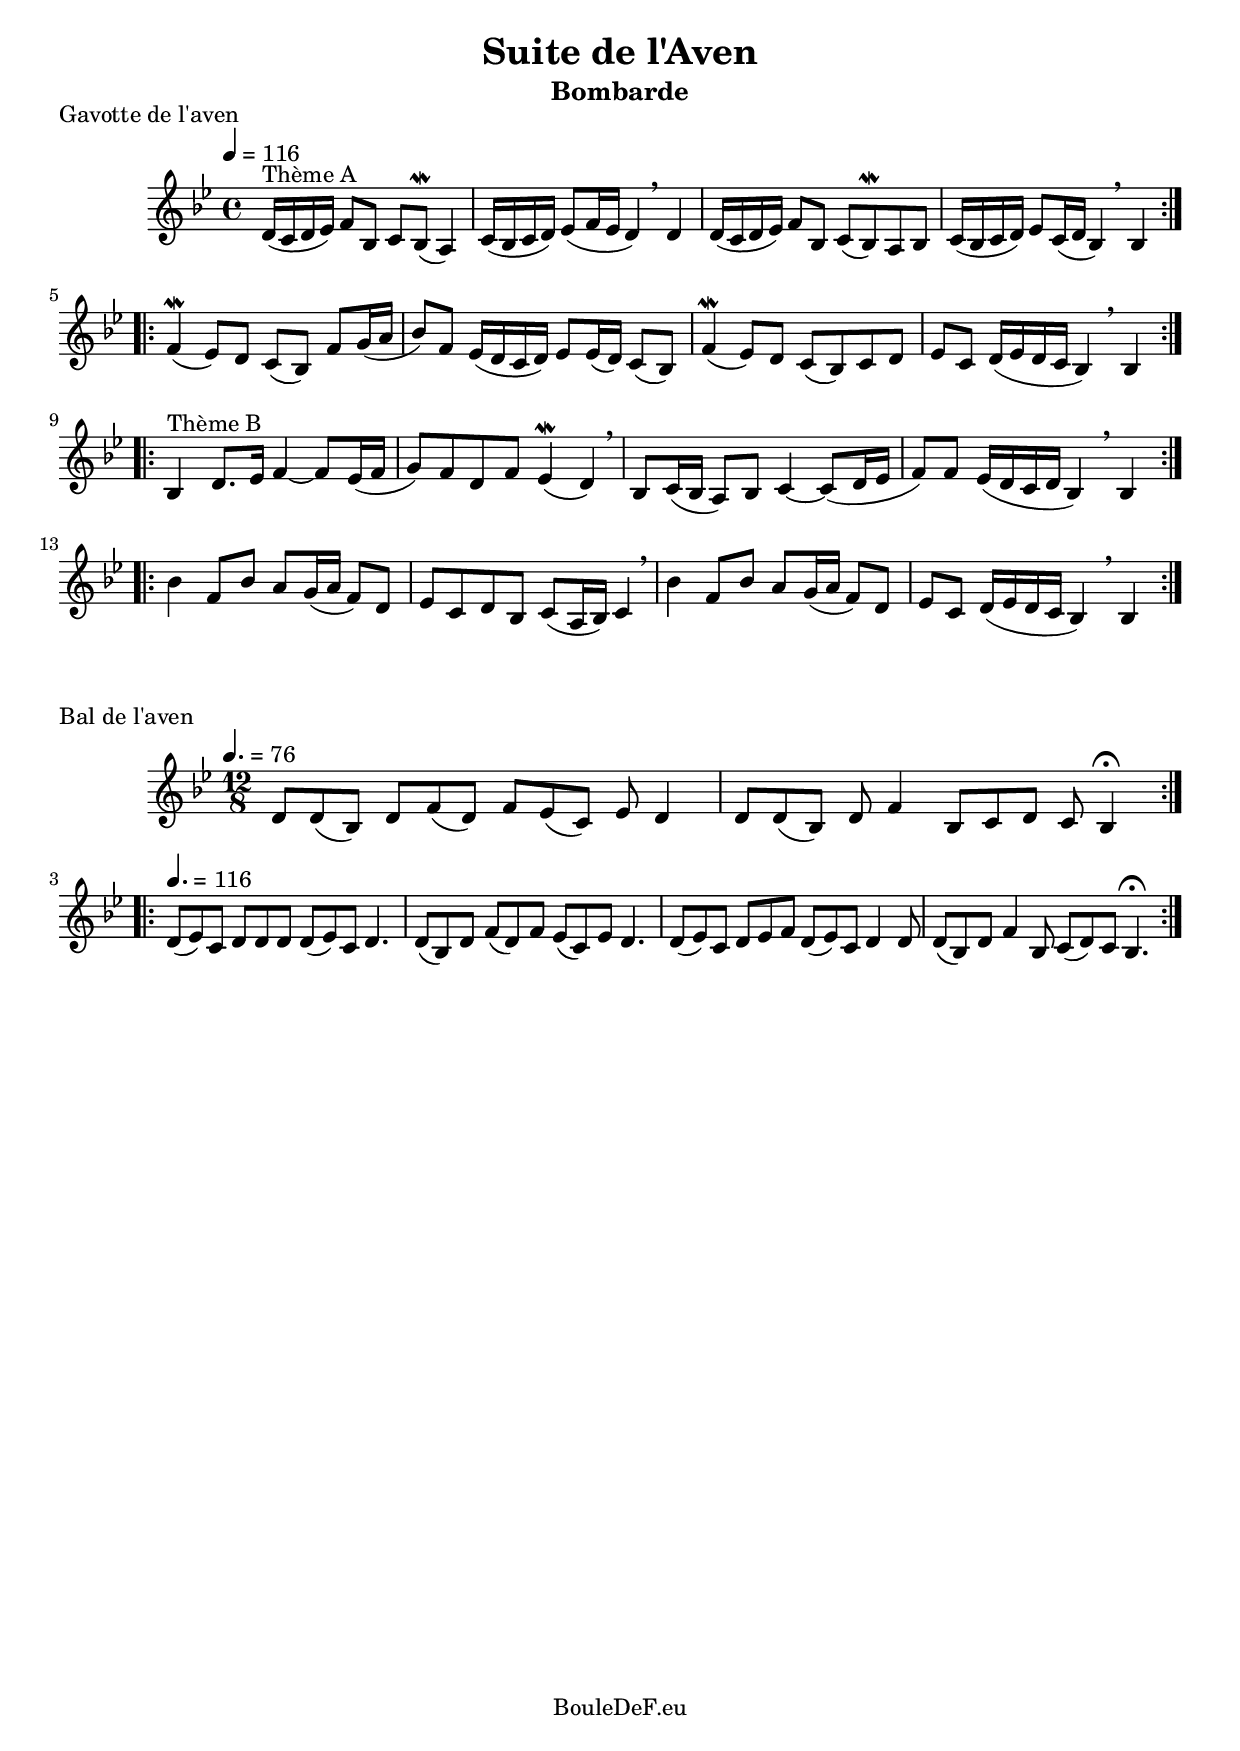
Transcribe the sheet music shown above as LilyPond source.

\version "2.16.0"
\include "italiano.ly"

\header {
	title = "Suite de l'Aven"
	instrument = "Bombarde"
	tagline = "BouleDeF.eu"
}

gavotteaven = \relative sib {
	\clef "treble"
	\key sib \major
	\time 4/4
	\tempo 4 = 116

	\repeat volta 2 {
		| re16^"Thème A"( do re mib) fa8 sib, do sib\mordent( la4)
		\noBreak
		| do16( sib do re) mib8( fa16 mib re4) \breathe re
		\noBreak
		| re16( do re mib) fa8 sib, do( sib\mordent) la sib
		| do16( sib do re) mib8 do16( re sib4) \breathe sib
	}
	\break
	\repeat volta 2 {
		| fa'4\mordent( mib8) re do( sib) fa' sol16( la
		| sib8) fa mib16( re do re) mib8 mib16( re) do8( sib)
		| fa'4\mordent( mib8) re do( sib) do re
		| mib do re16( mib re do sib4) \breathe sib
	}
	\break
	\repeat volta 2 {
		| sib4^"Thème B" re8. mib16 fa4~ fa8 mib16( fa
		| sol8) fa re fa mib4\mordent( re) \breathe
		| sib8 do16( sib la8) sib do4~ do8 (re16 mib
		| fa8) fa mib16( re do re sib4) \breathe sib
	}
	\repeat volta 2 {
		| sib'4 fa8 sib la sol16( la fa8) re
		| mib do re sib do( la16 sib) do4 \breathe
		| sib'4 fa8 sib la sol16( la fa8) re
		| mib do re16( mib re do sib4) \breathe sib
	}
}

balaven = \relative sib {
	\clef "treble"
	\key sib \major
	\time 12/8

	\tempo 4. = 76
	\repeat volta 2 {
		| re8 re( sib) re fa( re) fa mib( do) mib re4
		| re8 re( sib) re fa4 sib,8 do re do sib4\fermata
	}
	\break

	\tempo 4. = 116
	\repeat volta 2 {
		| re8( mib) do re re re re( mib) do re4.
		| re8( sib) re fa( re) fa mib( do) mib re4.
		| re8( mib) do re mib fa re( mib) do re4 re8
		| re( sib) re fa4 sib,8 do( re) do sib4.\fermata
	}
}

\score {
	\new Staff {
		\gavotteaven
	}
	\header {
		piece = "Gavotte de l'aven"	
	}
	\layout {}
}

\score {
	\new Staff {
		\balaven
	}
	\header {
		piece = "Bal de l'aven"	
	}
	\layout {}
}

\score {
	\new Staff \with {midiInstrument=#"oboe"} {
		\unfoldRepeats { \gavotteaven }
	}
	\midi {}
}

\score {
	\new Staff \with {midiInstrument=#"oboe"} {
		\unfoldRepeats { \balaven }
	}
	\midi {}
}

